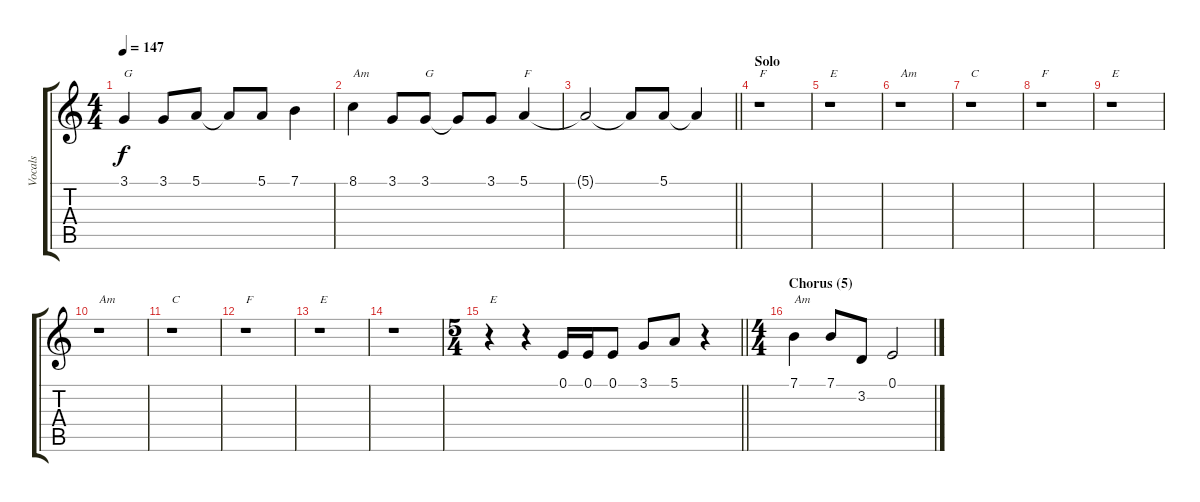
\track ("Vocals" "Vocals") {instrument sopranosax}
\staff {score tabs}
\tuning (E4 B3 G3 D3 A2 E2) {hide}
\ts (4 4)
\tempo 147
\clef g2
\ks aminor
3.1.4{txt "G" dy f} 3.1.8 5.1.8 5.1{t}.8 5.1.8 7.1.4 |
8.1.4{txt "Am"} 3.1.8 3.1.8{txt "G"} 3.1{t}.8 3.1.8 5.1.4{txt "F"} |
\barLineRight lightlight
5.1{t}.2 5.1{t}.8 5.1.8 5.1{t}.4 |
\section ("" "Solo")
r.1{txt "F"} |
r.1{txt "E"} |
r.1{txt "Am"} |
r.1{txt "C"} |
r.1{txt "F"} |
r.1{txt "E"} |
r.1{txt "Am"} |
r.1{txt "C"} |
r.1{txt "F"} |
r.1{txt "E"} |
r.1 |
\ts (5 4)
\barLineRight lightlight
r.4{txt "E"} r.4 0.1.16 0.1.16 0.1.8 3.1.8 5.1.8 r.4 |
\ts (4 4)
\section ("" "Chorus (5)")
7.1.4{txt "Am"} 7.1.8 3.2.8 0.1.2
